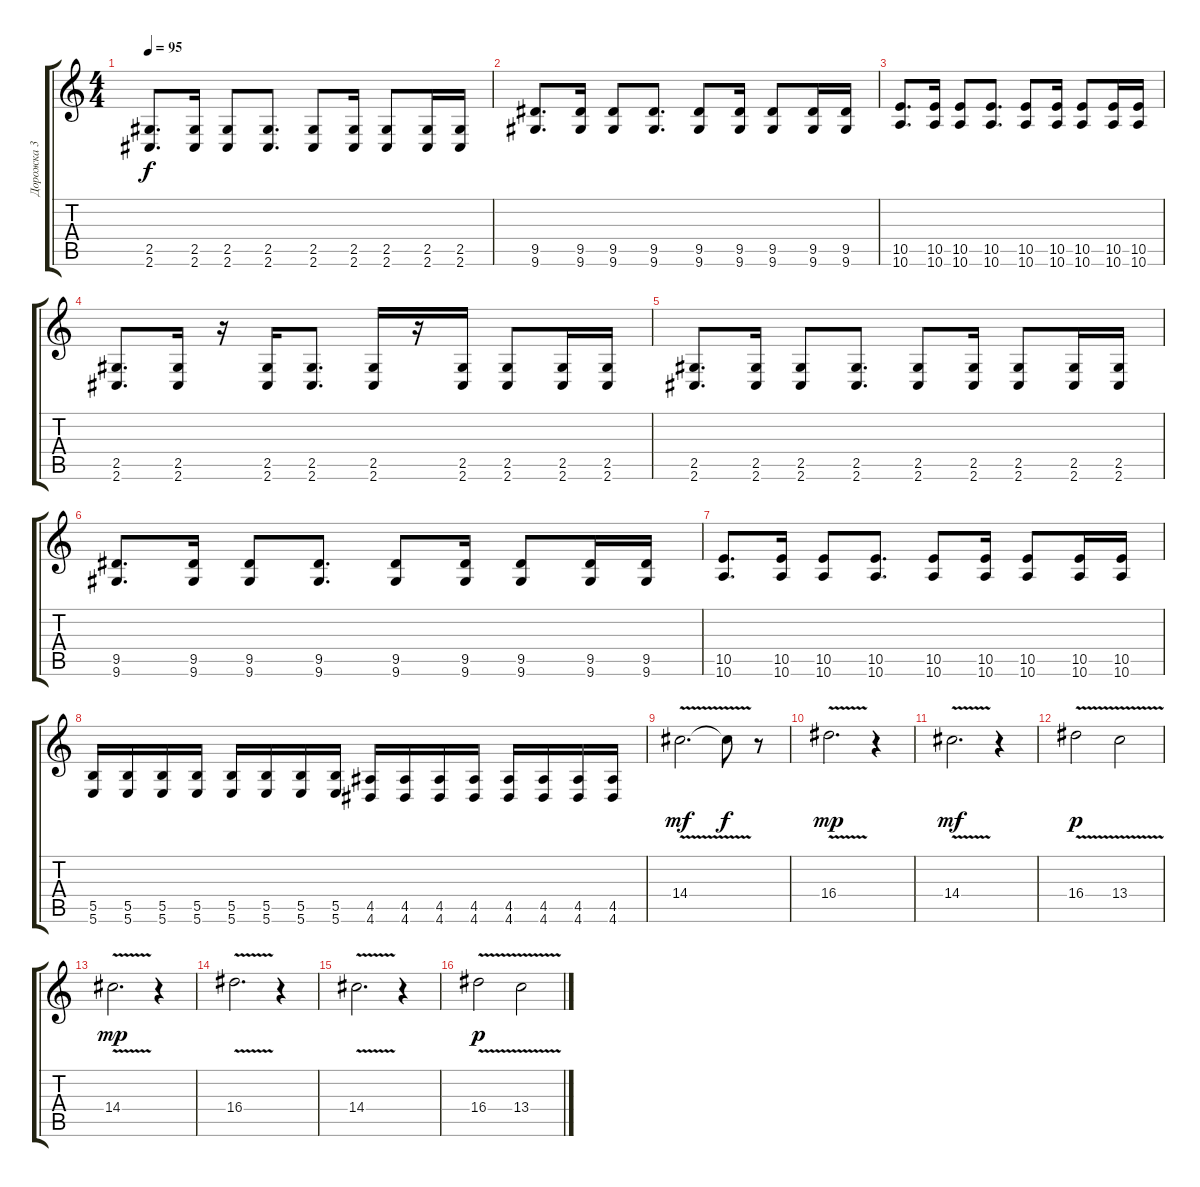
\track ("Дорожка 3" "Дорожка 3") {instrument distortionguitar}
\staff {score tabs}
\tuning (Db4 Ab3 E3 B2 Gb2 B1) {hide}
\ts (4 4)
\tempo 95
\clef g2
\ks c
(2.5 2.6).8{d dy f} (2.5 2.6).16 (2.5 2.6).8 (2.5 2.6).8{d} (2.5 2.6).8 (2.5 2.6).16 (2.5 2.6).8 (2.5 2.6).16 (2.5 2.6).16 |
(9.5 9.6).8{d} (9.5 9.6).16 (9.5 9.6).8 (9.5 9.6).8{d} (9.5 9.6).8 (9.5 9.6).16 (9.5 9.6).8 (9.5 9.6).16 (9.5 9.6).16 |
(10.5 10.6).8{d} (10.5 10.6).16 (10.5 10.6).8 (10.5 10.6).8{d} (10.5 10.6).8 (10.5 10.6).16 (10.5 10.6).8 (10.5 10.6).16 (10.5 10.6).16 |
(2.5 2.6).8{d} (2.5 2.6).16 r.16 (2.5 2.6).16 (2.5 2.6).8{d} (2.5 2.6).16 r.16 (2.5 2.6).16 (2.5 2.6).8 (2.5 2.6).16 (2.5 2.6).16 |
(2.5 2.6).8{d} (2.5 2.6).16 (2.5 2.6).8 (2.5 2.6).8{d} (2.5 2.6).8 (2.5 2.6).16 (2.5 2.6).8 (2.5 2.6).16 (2.5 2.6).16 |
(9.5 9.6).8{d} (9.5 9.6).16 (9.5 9.6).8 (9.5 9.6).8{d} (9.5 9.6).8 (9.5 9.6).16 (9.5 9.6).8 (9.5 9.6).16 (9.5 9.6).16 |
(10.5 10.6).8{d} (10.5 10.6).16 (10.5 10.6).8 (10.5 10.6).8{d} (10.5 10.6).8 (10.5 10.6).16 (10.5 10.6).8 (10.5 10.6).16 (10.5 10.6).16 |
(5.5 5.6).16 (5.5 5.6).16 (5.5 5.6).16 (5.5 5.6).16 (5.5 5.6).16 (5.5 5.6).16 (5.5 5.6).16 (5.5 5.6).16 (4.5 4.6).16 (4.5 4.6).16 (4.5 4.6).16 (4.5 4.6).16 (4.5 4.6).16 (4.5 4.6).16 (4.5 4.6).16 (4.5 4.6).16 |
14.4{v}.2{d dy mf volume 6} 14.4{t}.8{dy f} r.8{volume 14} |
16.4{v}.2{d dy mp volume 5} r.4{volume 14} |
14.4{v}.2{d dy mf volume 6} r.4{volume 14} |
16.4{v}.2{dy p} 13.4{v}.2 |
14.4{v}.2{d dy mp volume 6} r.4{volume 14} |
16.4{v}.2{d volume 5} r.4{volume 14} |
14.4{v}.2{d volume 6} r.4{volume 14} |
16.4{v}.2{dy p} 13.4{v}.2
